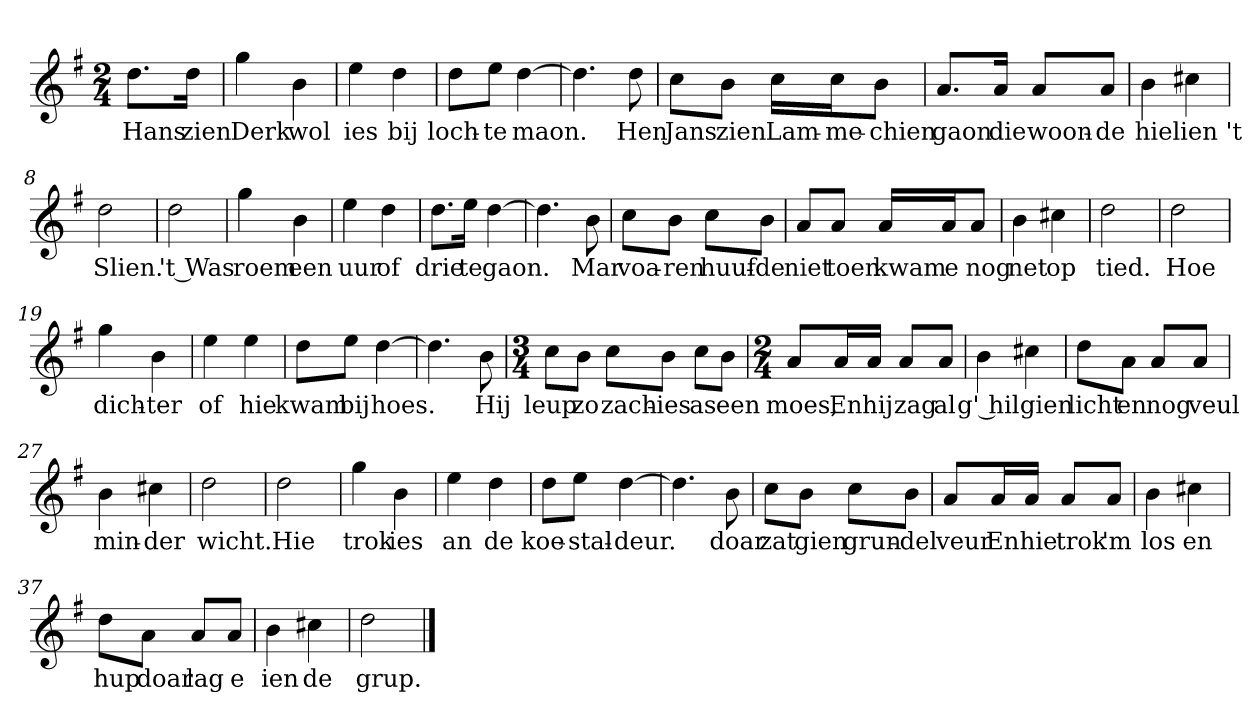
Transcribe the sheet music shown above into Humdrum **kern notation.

**kern	**text
*part1	*part1
*staff1	*staff1
*clefG2	*
*k[f#]	*
*G:	*
*M2/4	*
*MM120	*
=	=
8.dd\L	Hans
16dd\Jk	zien
=1	=1
4gg	Derk
4b	wol
=2	=2
4ee	ies
4dd	bij
=3	=3
8dd\L	loch-
8ee\J	-te
[4dd	maon.
=4	=4
4.dd]	.
8dd	Hen
=5	=5
8cc\L	Jans
8b\J	zien
16cc\LL	Lam-
16cc\J	-me-
8b\J	-chien
=6	=6
8.a/L	gaon
16a/Jk	die
8a/L	woon-
8a/J	-de
=7	=7
4b	hiel
4cc#X	ien 't
=8	=8
2dd	Slien.
=9	=9
2dd	't Was
=10	=10
4gg	roem
4b	een
=11	=11
4ee	uur
4dd	of
=12	=12
8.dd\L	drie
16ee\Jk	te
[4dd	gaon.
=13	=13
4.dd]	.
8b	Mar
=14	=14
8cc\L	voa-
8b\J	-ren
8cc\L	huuf-
8b\J	-de
=15	=15
8a/L	niet
8a/J	toen
16a/LL	kwam
16a/J	e
8a/J	nog
=16	=16
4b	net
4cc#X	op
=17	=17
2dd	tied.
=18	=18
2dd	Hoe
=19	=19
4gg	dich-
4b	-ter
=20	=20
4ee	of
4ee	hie
=21	=21
8dd\L	kwam
8ee\J	bij
[4dd	hoes.
=22	=22
4.dd]	.
8b	Hij
=23	=23
*M3/4	*
8cc\L	leup
8b\J	zo
8cc\L	zach-
8b\J	-ies
8cc\L	as
8b\J	een
=24	=24
*M2/4	*
8a/L	moes,
16a/L	En
16a/JJ	hij
8a/L	zag
8a/J	al
=25	=25
4b	g' hil
4cc#X	gien
=26	=26
8dd\L	licht
8a\J	en
8a/L	nog
8a/J	veul
=27	=27
4b	min-
4cc#X	-der
=28	=28
2dd	wicht.
=29	=29
2dd	Hie
=30	=30
4gg	trok
4b	ies
=31	=31
4ee	an
4dd	de
=32	=32
8dd\L	koe-
8ee\J	-stal-
[4dd	-deur.
=33	=33
4.dd]	.
8b	doar
=34	=34
8cc\L	zat
8b\J	gien
8cc\L	grun-
8b\J	-del
=35	=35
8a/L	veur
16a/L	En
16a/JJ	hie
8a/L	trok
8a/J	'm
=36	=36
4b	los
4cc#X	en
=37	=37
8dd\L	hup
8a\J	doar
8a/L	lag
8a/J	e
=38	=38
4b	ien
4cc#X	de
=39	=39
2dd	grup.
==	==
*-	*-
